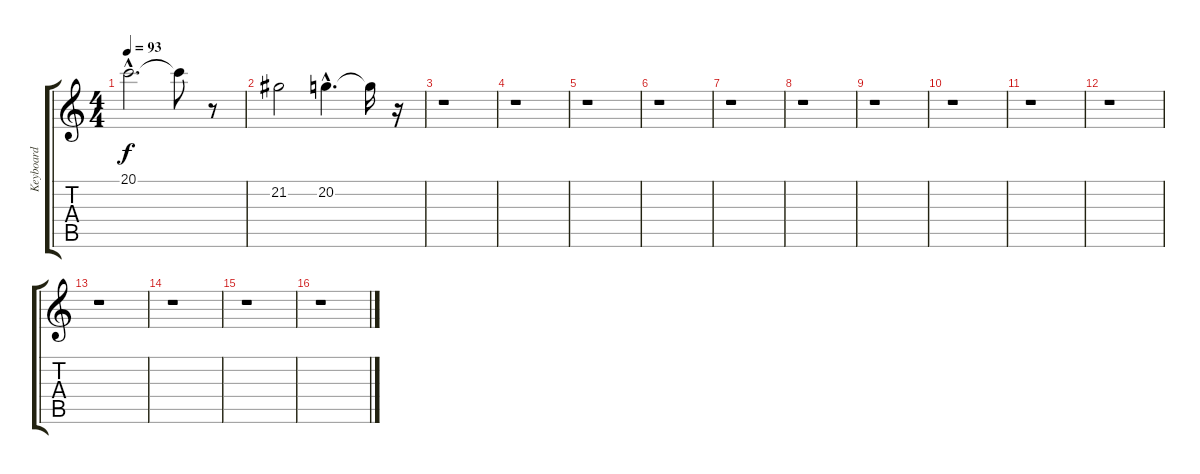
\track ("Keyboard" "Keyboard") {instrument glockenspiel}
\staff {score tabs}
\tuning (E4 B3 G3 D3 A2 E2) {hide}
\ts (4 4)
\tempo 93
\clef g2
\ks c
20.1{hac}.2{d dy f} 20.1{t}.8 r.8 |
21.2.2 20.2{hac}.4{d} 20.2{t}.16 r.16 |
r.1 |
r.1 |
r.1 |
r.1 |
r.1 |
r.1 |
r.1 |
r.1 |
r.1 |
r.1 |
r.1 |
r.1 |
r.1 |
r.1
